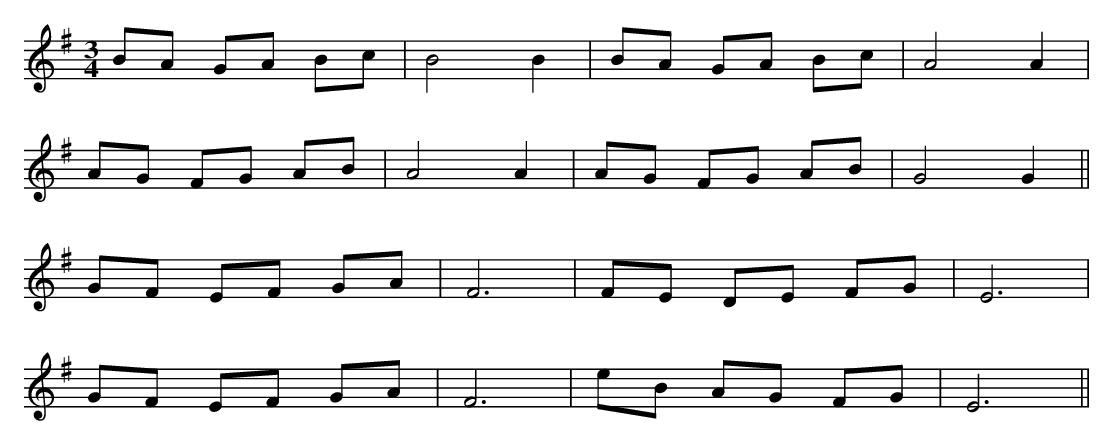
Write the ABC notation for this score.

X:1
M:3/4
K:Emin
BA GA Bc|B4 B2|BA GA Bc|A4 A2|
AG FG AB|A4 A2|AG FG AB|G4 G2||
GF EF GA|F6|FE DE FG|E6|
GF EF GA|F6|eB AG FG|E6||
